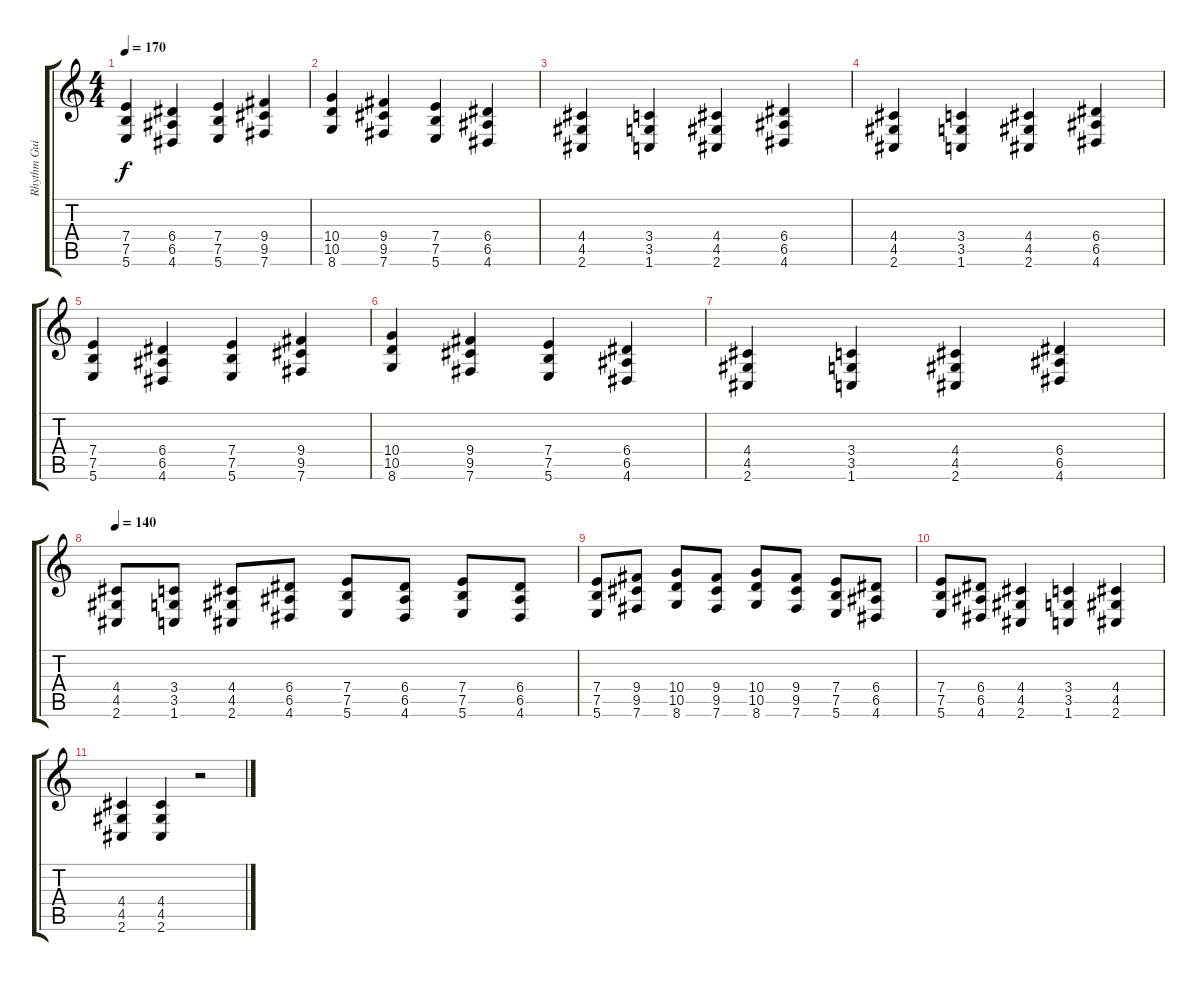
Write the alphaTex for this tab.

\track ("Rhythm Guitar 1" "Rhythm Gui") {instrument distortionguitar}
\staff {score tabs}
\tuning (B3 Gb3 D3 A2 E2 B1) {hide}
\ts (4 4)
\tempo 170
\clef g2
\ks c
(7.4 7.5 5.6).4{dy f} (6.4 6.5 4.6).4 (7.4 7.5 5.6).4 (9.4 9.5 7.6).4 |
(10.4 10.5 8.6).4 (9.4 9.5 7.6).4 (7.4 7.5 5.6).4 (6.4 6.5 4.6).4 |
(4.4 4.5 2.6).4 (3.4 3.5 1.6).4 (4.4 4.5 2.6).4 (6.4 6.5 4.6).4 |
(4.4 4.5 2.6).4 (3.4 3.5 1.6).4 (4.4 4.5 2.6).4 (6.4 6.5 4.6).4 |
(7.4 7.5 5.6).4 (6.4 6.5 4.6).4 (7.4 7.5 5.6).4 (9.4 9.5 7.6).4 |
(10.4 10.5 8.6).4 (9.4 9.5 7.6).4 (7.4 7.5 5.6).4 (6.4 6.5 4.6).4 |
(4.4 4.5 2.6).4 (3.4 3.5 1.6).4 (4.4 4.5 2.6).4 (6.4 6.5 4.6).4 |
\tempo 140
(4.4 4.5 2.6).8 (3.4 3.5 1.6).8 (4.4 4.5 2.6).8 (6.4 6.5 4.6).8 (7.4 7.5 5.6).8 (6.4 6.5 4.6).8 (7.4 7.5 5.6).8 (6.4 6.5 4.6).8 |
(7.4 7.5 5.6).8 (9.4 9.5 7.6).8 (10.4 10.5 8.6).8 (9.4 9.5 7.6).8 (10.4 10.5 8.6).8 (9.4 9.5 7.6).8 (7.4 7.5 5.6).8 (6.4 6.5 4.6).8 |
(7.4 7.5 5.6).8 (6.4 6.5 4.6).8 (4.4 4.5 2.6).4 (3.4 3.5 1.6).4 (4.4 4.5 2.6).4 |
(4.4 4.5 2.6).4 (4.4 4.5 2.6).4 r.2
